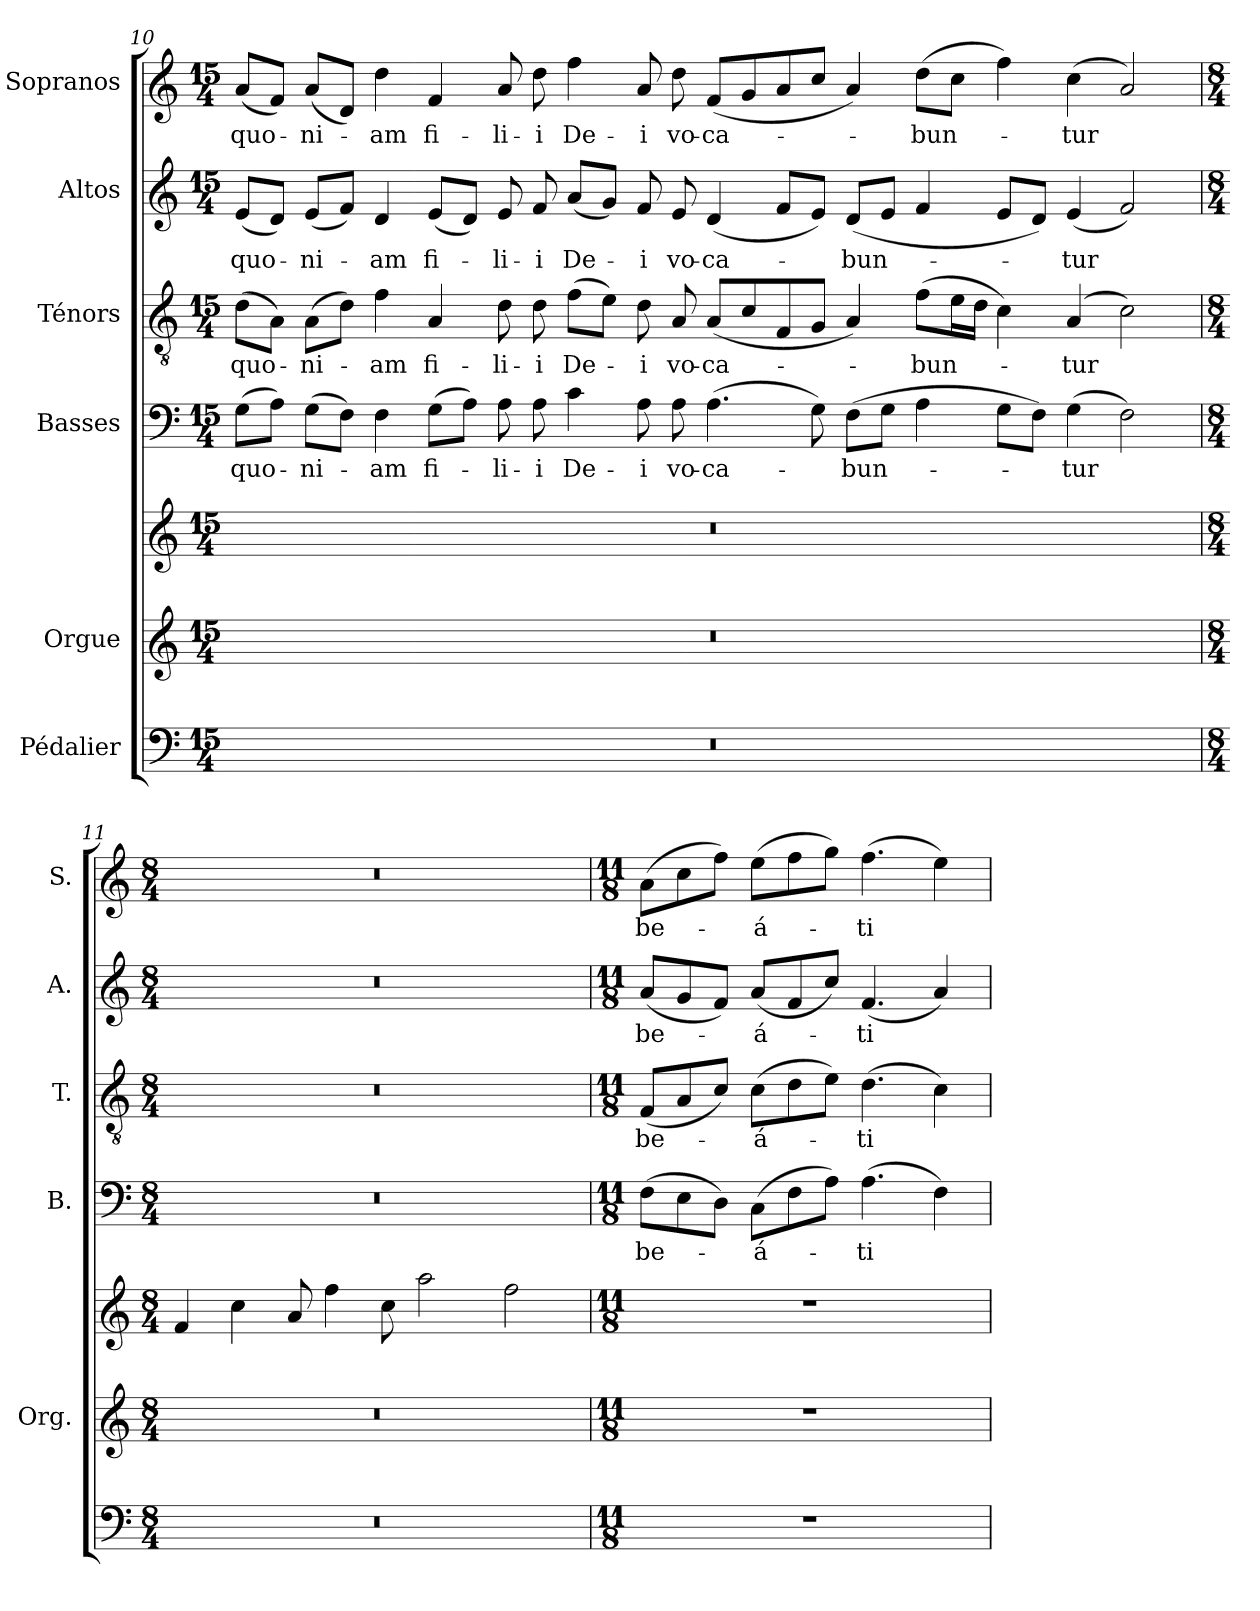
**kern	**kern	**kern	**kern	**text	**kern	**text	**kern	**text	**kern	**text
*part6	*part5	*part5	*part4	*part4	*part3	*part3	*part2	*part2	*part1	*part1
*staff7	*staff6	*staff5	*staff4	*staff4	*staff3	*staff3	*staff2	*staff2	*staff1	*staff1
*I"Pédalier	*I"Orgue	*	*I"Basses	*	*I"Ténors	*	*I"Altos	*	*I"Sopranos	*
*	*I'Org.	*	*I'B.	*	*I'T.	*	*I'A.	*	*I'S.	*
!!LO:PB:g=z
*clefF4	*clefG2	*clefG2	*clefF4	*	*clefGv2	*	*clefG2	*	*clefG2	*
*	*	*	*	*	*ITrd7c12	*	*	*	*	*
*k[]	*k[]	*k[]	*k[]	*	*k[]	*	*k[]	*	*k[]	*
*C:	*C:	*C:	*C:	*	*C:	*	*C:	*	*C:	*
*M15/4	*M15/4	*M15/4	*M15/4	*	*M15/4	*	*M15/4	*	*M15/4	*
=10	=10	=10	=10	=10	=10	=10	=10	=10	=10	=10
!LO:N:vis=1	!LO:N:vis=1	!LO:N:vis=1	!	!	!	!	!	!	!	!
!	!	!	!	!LO:LY:b:color=#000000	!	!	!	!	!	!
!	!	!	!	!	!	!LO:LY:b:color=#000000	!	!	!	!
!	!	!	!	!	!	!	!	!LO:LY:b:color=#000000	!	!
!	!	!	!	!	!	!	!	!	!	!LO:LY:b:color=#000000
4%15r	4%15r	4%15r	(8Gi\L	quo-	(8Di\L	quo-	(8ei/L	quo-	(8ai/L	quo-
.	.	.	8Ai\J)	.	8AAi\J)	.	8di/J)	.	8fi/J)	.
!	!	!	!	!LO:LY:b:color=#000000	!	!	!	!	!	!
!	!	!	!	!	!	!LO:LY:b:color=#000000	!	!	!	!
!	!	!	!	!	!	!	!	!LO:LY:b:color=#000000	!	!
!	!	!	!	!	!	!	!	!	!	!LO:LY:b:color=#000000
.	.	.	(8Gi\L	-ni-	(8AAi\L	-ni-	(8ei/L	-ni-	(8ai/L	-ni-
.	.	.	8Fi\J)	.	8Di\J)	.	8fi/J)	.	8di/J)	.
!	!	!	!	!LO:LY:b:color=#000000	!	!	!	!	!	!
!	!	!	!	!	!	!LO:LY:b:color=#000000	!	!	!	!
!	!	!	!	!	!	!	!	!LO:LY:b:color=#000000	!	!
!	!	!	!	!	!	!	!	!	!	!LO:LY:b:color=#000000
.	.	.	4Fi\	-am	4Fi\	-am	4di/	-am	4ddi\	-am
!	!	!	!	!LO:LY:b:color=#000000	!	!	!	!	!	!
!	!	!	!	!	!	!LO:LY:b:color=#000000	!	!	!	!
!	!	!	!	!	!	!	!	!LO:LY:b:color=#000000	!	!
!	!	!	!	!	!	!	!	!	!	!LO:LY:b:color=#000000
.	.	.	(8Gi\L	fi-	4AAi/	fi-	(8ei/L	fi-	4fi/	fi-
.	.	.	8Ai\J)	.	.	.	8di/J)	.	.	.
!	!	!	!	!LO:LY:b:color=#000000	!	!	!	!	!	!
!	!	!	!	!	!	!LO:LY:b:color=#000000	!	!	!	!
!	!	!	!	!	!	!	!	!LO:LY:b:color=#000000	!	!
!	!	!	!	!	!	!	!	!	!	!LO:LY:b:color=#000000
.	.	.	8Ai\	-li-	8Di\	-li-	8ei/	-li-	8ai/	-li-
!	!	!	!	!LO:LY:b:color=#000000	!	!	!	!	!	!
!	!	!	!	!	!	!LO:LY:b:color=#000000	!	!	!	!
!	!	!	!	!	!	!	!	!LO:LY:b:color=#000000	!	!
!	!	!	!	!	!	!	!	!	!	!LO:LY:b:color=#000000
.	.	.	8Ai\	-i	8Di\	-i	8fi/	-i	8ddi\	-i
!	!	!	!	!LO:LY:b:color=#000000	!	!	!	!	!	!
!	!	!	!	!	!	!LO:LY:b:color=#000000	!	!	!	!
!	!	!	!	!	!	!	!	!LO:LY:b:color=#000000	!	!
!	!	!	!	!	!	!	!	!	!	!LO:LY:b:color=#000000
.	.	.	4ci\	De-	(8Fi\L	De-	(8ai/L	De-	4ffi\	De-
.	.	.	.	.	8Ei\J)	.	8gi/J)	.	.	.
!	!	!	!	!LO:LY:b:color=#000000	!	!	!	!	!	!
!	!	!	!	!	!	!LO:LY:b:color=#000000	!	!	!	!
!	!	!	!	!	!	!	!	!LO:LY:b:color=#000000	!	!
!	!	!	!	!	!	!	!	!	!	!LO:LY:b:color=#000000
.	.	.	8Ai\	-i	8Di\	-i	8fi/	-i	8ai/	-i
!	!	!	!	!LO:LY:b:color=#000000	!	!	!	!	!	!
!	!	!	!	!	!	!LO:LY:b:color=#000000	!	!	!	!
!	!	!	!	!	!	!	!	!LO:LY:b:color=#000000	!	!
!	!	!	!	!	!	!	!	!	!	!LO:LY:b:color=#000000
.	.	.	8Ai\	vo-	8AAi/	vo-	8ei/	vo-	8ddi\	vo-
!	!	!	!	!LO:LY:b:color=#000000	!	!	!	!	!	!
!	!	!	!	!	!	!LO:LY:b:color=#000000	!	!	!	!
!	!	!	!	!	!	!	!	!LO:LY:b:color=#000000	!	!
!	!	!	!	!	!	!	!	!	!	!LO:LY:b:color=#000000
.	.	.	(4.Ai\	-ca-	(8AAi/L	-ca-	(4di/	-ca-	(8fi/L	-ca-
.	.	.	.	.	8Ci/	.	.	.	8gi/	.
.	.	.	.	.	8FFi/	.	8fi/L	.	8ai/	.
.	.	.	8Gi\)	.	8GGi/J	.	8ei/J)	.	8cci/J	.
!	!	!	!	!LO:LY:b:color=#000000	!	!	!	!	!	!
!	!	!	!	!	!	!	!	!LO:LY:b:color=#000000	!	!
.	.	.	(8Fi\L	-bun-	4AAi/)	.	(8di/L	-bun-	4ai/)	.
.	.	.	8Gi\J	.	.	.	8ei/J	.	.	.
!	!	!	!	!	!	!LO:LY:b:color=#000000	!	!	!	!
!	!	!	!	!	!	!	!	!	!	!LO:LY:b:color=#000000
.	.	.	4Ai\	.	(8Fi\L	-bun-	4fi/	.	(8ddi\L	-bun-
.	.	.	.	.	16Ei\L	.	.	.	8cci\J	.
.	.	.	.	.	16Di\JJ	.	.	.	.	.
.	.	.	8Gi\L	.	4Ci\)	.	8ei/L	.	4ffi\)	.
.	.	.	8Fi\J)	.	.	.	8di/J)	.	.	.
!	!	!	!	!LO:LY:b:color=#000000	!	!	!	!	!	!
!	!	!	!	!	!	!LO:LY:b:color=#000000	!	!	!	!
!	!	!	!	!	!	!	!	!LO:LY:b:color=#000000	!	!
!	!	!	!	!	!	!	!	!	!	!LO:LY:b:color=#000000
.	.	.	(4Gi\	-tur	(4AAi/	-tur	(4ei/	-tur	(4cci\	-tur
.	.	.	2Fi\)	.	2Ci\)	.	2fi/)	.	2ai/)	.
=11	=11	=11	=11	=11	=11	=11	=11	=11	=11	=11
*M8/4	*M8/4	*M8/4	*M8/4	*	*M8/4	*	*M8/4	*	*M8/4	*
!LO:N:vis=1	!LO:N:vis=1	!	!LO:N:vis=1	!	!LO:N:vis=1	!	!LO:N:vis=1	!	!LO:N:vis=1	!
0r	0r	4fi/	0r	.	0r	.	0r	.	0r	.
.	.	4cci\	.	.	.	.	.	.	.	.
.	.	8ai/	.	.	.	.	.	.	.	.
.	.	4ffi\	.	.	.	.	.	.	.	.
.	.	8cci\	.	.	.	.	.	.	.	.
.	.	2aai\	.	.	.	.	.	.	.	.
.	.	2ffi\	.	.	.	.	.	.	.	.
!!LO:LB:g=z
=12	=12	=12	=12	=12	=12	=12	=12	=12	=12	=12
*M11/8	*M11/8	*M11/8	*M11/8	*	*M11/8	*	*M11/8	*	*M11/8	*
!LO:N:vis=1	!LO:N:vis=1	!LO:N:vis=1	!	!	!	!	!	!	!	!
!	!	!	!	!LO:LY:b:color=#000000	!	!	!	!	!	!
!	!	!	!	!	!	!LO:LY:b:color=#000000	!	!	!	!
!	!	!	!	!	!	!	!	!LO:LY:b:color=#000000	!	!
!	!	!	!	!	!	!	!	!	!	!LO:LY:b:color=#000000
8%11r	8%11r	8%11r	(8Fi\L	be-	(8FFi/L	be-	(8ai/L	be-	(8ai\L	be-
.	.	.	8Ei\	.	8AAi/	.	8gi/	.	8cci\	.
.	.	.	8Di\J)	.	8Ci/J)	.	8fi/J)	.	8ffi\J)	.
!	!	!	!	!LO:LY:b:color=#000000	!	!	!	!	!	!
!	!	!	!	!	!	!LO:LY:b:color=#000000	!	!	!	!
!	!	!	!	!	!	!	!	!LO:LY:b:color=#000000	!	!
!	!	!	!	!	!	!	!	!	!	!LO:LY:b:color=#000000
.	.	.	(8Ci\L	-á-	(8Ci\L	-á-	(8ai/L	-á-	(8eei\L	-á-
.	.	.	8Fi\	.	8Di\	.	8fi/	.	8ffi\	.
.	.	.	8Ai\J)	.	8Ei\J)	.	8cci/J)	.	8ggi\J)	.
!	!	!	!	!LO:LY:b:color=#000000	!	!	!	!	!	!
!	!	!	!	!	!	!LO:LY:b:color=#000000	!	!	!	!
!	!	!	!	!	!	!	!	!LO:LY:b:color=#000000	!	!
!	!	!	!	!	!	!	!	!	!	!LO:LY:b:color=#000000
.	.	.	(4.Ai\	-ti	(4.Di\	-ti	(4.fi/	-ti	(4.ffi\	-ti
.	.	.	4Fi\)	.	4Ci\)	.	4ai/)	.	4eei\)	.
=	=	=	=	=	=	=	=	=	=	=
*-	*-	*-	*-	*-	*-	*-	*-	*-	*-	*-
